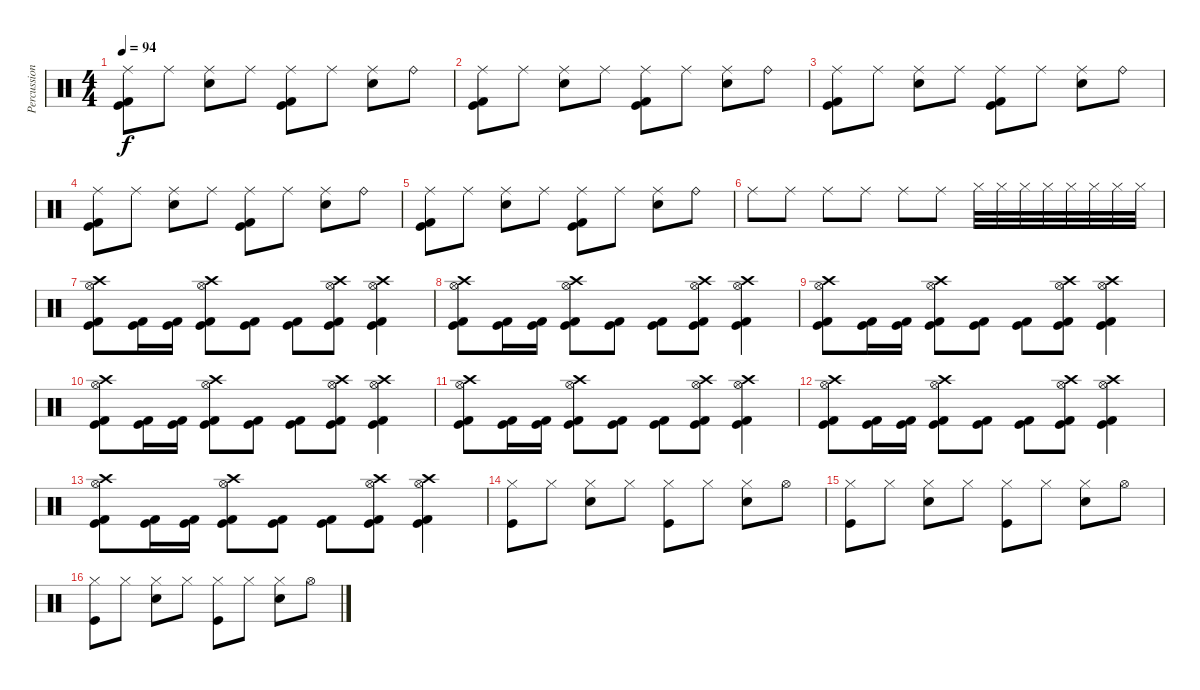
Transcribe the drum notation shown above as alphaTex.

\track ("Percussion" "Percussion") {instrument percussion}
\staff {score}
\articulation defaults
\ts (4 4)
\tempo 94
\clef neutral
\ks c
("Ride (middle)" "Kick (hit) 2" "Kick (hit)").8{dy f} "Ride (middle)".8 ("Ride (middle)" "Snare (hit) 2").8 "Ride (middle)".8 ("Ride (middle)" "Kick (hit) 2" "Kick (hit)").8 "Ride (middle)".8 ("Ride (middle)" "Snare (hit) 2").8 "Ride (bell)".8 |
("Ride (middle)" "Kick (hit) 2" "Kick (hit)").8 "Ride (middle)".8 ("Ride (middle)" "Snare (hit) 2").8 "Ride (middle)".8 ("Ride (middle)" "Kick (hit) 2" "Kick (hit)").8 "Ride (middle)".8 ("Ride (middle)" "Snare (hit) 2").8 "Ride (bell)".8 |
("Ride (middle)" "Kick (hit) 2" "Kick (hit)").8 "Ride (middle)".8 ("Ride (middle)" "Snare (hit) 2").8 "Ride (middle)".8 ("Ride (middle)" "Kick (hit) 2" "Kick (hit)").8 "Ride (middle)".8 ("Ride (middle)" "Snare (hit) 2").8 "Ride (bell)".8 |
("Ride (middle)" "Kick (hit) 2" "Kick (hit)").8 "Ride (middle)".8 ("Ride (middle)" "Snare (hit) 2").8 "Ride (middle)".8 ("Ride (middle)" "Kick (hit) 2" "Kick (hit)").8 "Ride (middle)".8 ("Ride (middle)" "Snare (hit) 2").8 "Ride (bell)".8 |
("Ride (middle)" "Kick (hit) 2" "Kick (hit)").8 "Ride (middle)".8 ("Ride (middle)" "Snare (hit) 2").8 "Ride (middle)".8 ("Ride (middle)" "Kick (hit) 2" "Kick (hit)").8 "Ride (middle)".8 ("Ride (middle)" "Snare (hit) 2").8 "Ride (bell)".8 |
"Ride (middle)".8 "Ride (middle)".8 "Ride (middle)".8 "Ride (middle)".8 "Ride (middle)".8 "Ride (middle)".8 "Hi-Hat (closed)".32 "Hi-Hat (closed)".32 "Hi-Hat (closed)".32 "Hi-Hat (closed)".32 "Hi-Hat (closed)".32 "Hi-Hat (closed)".32 "Hi-Hat (closed)".32 "Hi-Hat (closed)".32 |
("Crash high (hit)" "Hi-Hat (open)" "Kick (hit) 2" "Kick (hit)").8 ("Kick (hit) 2" "Kick (hit)").16 ("Kick (hit) 2" "Kick (hit)").16 ("Crash high (hit)" "Hi-Hat (open)" "Kick (hit) 2" "Kick (hit)").8 ("Kick (hit) 2" "Kick (hit)").8 ("Kick (hit) 2" "Kick (hit)").8 ("Crash high (hit)" "Hi-Hat (open)" "Kick (hit) 2" "Kick (hit)").8 ("Crash high (hit)" "Hi-Hat (open)" "Kick (hit) 2" "Kick (hit)").4 |
("Crash high (hit)" "Hi-Hat (open)" "Kick (hit) 2" "Kick (hit)").8 ("Kick (hit) 2" "Kick (hit)").16 ("Kick (hit) 2" "Kick (hit)").16 ("Crash high (hit)" "Hi-Hat (open)" "Kick (hit) 2" "Kick (hit)").8 ("Kick (hit) 2" "Kick (hit)").8 ("Kick (hit) 2" "Kick (hit)").8 ("Crash high (hit)" "Hi-Hat (open)" "Kick (hit) 2" "Kick (hit)").8 ("Crash high (hit)" "Hi-Hat (open)" "Kick (hit) 2" "Kick (hit)").4 |
("Crash high (hit)" "Hi-Hat (open)" "Kick (hit) 2" "Kick (hit)").8 ("Kick (hit) 2" "Kick (hit)").16 ("Kick (hit) 2" "Kick (hit)").16 ("Crash high (hit)" "Hi-Hat (open)" "Kick (hit) 2" "Kick (hit)").8 ("Kick (hit) 2" "Kick (hit)").8 ("Kick (hit) 2" "Kick (hit)").8 ("Crash high (hit)" "Hi-Hat (open)" "Kick (hit) 2" "Kick (hit)").8 ("Crash high (hit)" "Hi-Hat (open)" "Kick (hit) 2" "Kick (hit)").4 |
("Crash high (hit)" "Hi-Hat (open)" "Kick (hit) 2" "Kick (hit)").8 ("Kick (hit) 2" "Kick (hit)").16 ("Kick (hit) 2" "Kick (hit)").16 ("Crash high (hit)" "Hi-Hat (open)" "Kick (hit) 2" "Kick (hit)").8 ("Kick (hit) 2" "Kick (hit)").8 ("Kick (hit) 2" "Kick (hit)").8 ("Crash high (hit)" "Hi-Hat (open)" "Kick (hit) 2" "Kick (hit)").8 ("Crash high (hit)" "Hi-Hat (open)" "Kick (hit) 2" "Kick (hit)").4 |
("Crash high (hit)" "Hi-Hat (open)" "Kick (hit) 2" "Kick (hit)").8 ("Kick (hit) 2" "Kick (hit)").16 ("Kick (hit) 2" "Kick (hit)").16 ("Crash high (hit)" "Hi-Hat (open)" "Kick (hit) 2" "Kick (hit)").8 ("Kick (hit) 2" "Kick (hit)").8 ("Kick (hit) 2" "Kick (hit)").8 ("Crash high (hit)" "Hi-Hat (open)" "Kick (hit) 2" "Kick (hit)").8 ("Crash high (hit)" "Hi-Hat (open)" "Kick (hit) 2" "Kick (hit)").4 |
("Crash high (hit)" "Hi-Hat (open)" "Kick (hit) 2" "Kick (hit)").8 ("Kick (hit) 2" "Kick (hit)").16 ("Kick (hit) 2" "Kick (hit)").16 ("Crash high (hit)" "Hi-Hat (open)" "Kick (hit) 2" "Kick (hit)").8 ("Kick (hit) 2" "Kick (hit)").8 ("Kick (hit) 2" "Kick (hit)").8 ("Crash high (hit)" "Hi-Hat (open)" "Kick (hit) 2" "Kick (hit)").8 ("Crash high (hit)" "Hi-Hat (open)" "Kick (hit) 2" "Kick (hit)").4 |
("Crash high (hit)" "Hi-Hat (open)" "Kick (hit) 2" "Kick (hit)").8 ("Kick (hit) 2" "Kick (hit)").16 ("Kick (hit) 2" "Kick (hit)").16 ("Crash high (hit)" "Hi-Hat (open)" "Kick (hit) 2" "Kick (hit)").8 ("Kick (hit) 2" "Kick (hit)").8 ("Kick (hit) 2" "Kick (hit)").8 ("Crash high (hit)" "Hi-Hat (open)" "Kick (hit) 2" "Kick (hit)").8 ("Crash high (hit)" "Hi-Hat (open)" "Kick (hit) 2" "Kick (hit)").4 |
("Kick (hit)" "Hi-Hat (closed)").8 "Hi-Hat (closed)".8 ("Snare (hit) 2" "Hi-Hat (closed)").8 "Hi-Hat (closed)".8 ("Kick (hit)" "Hi-Hat (closed)").8 "Hi-Hat (closed)".8 ("Snare (hit) 2" "Hi-Hat (closed)").8 "Hi-Hat (open)".8 |
("Kick (hit)" "Hi-Hat (closed)").8 "Hi-Hat (closed)".8 ("Snare (hit) 2" "Hi-Hat (closed)").8 "Hi-Hat (closed)".8 ("Kick (hit)" "Hi-Hat (closed)").8 "Hi-Hat (closed)".8 ("Snare (hit) 2" "Hi-Hat (closed)").8 "Hi-Hat (open)".8 |
("Kick (hit)" "Hi-Hat (closed)").8 "Hi-Hat (closed)".8 ("Snare (hit) 2" "Hi-Hat (closed)").8 "Hi-Hat (closed)".8 ("Kick (hit)" "Hi-Hat (closed)").8 "Hi-Hat (closed)".8 ("Snare (hit) 2" "Hi-Hat (closed)").8 "Hi-Hat (open)".8
